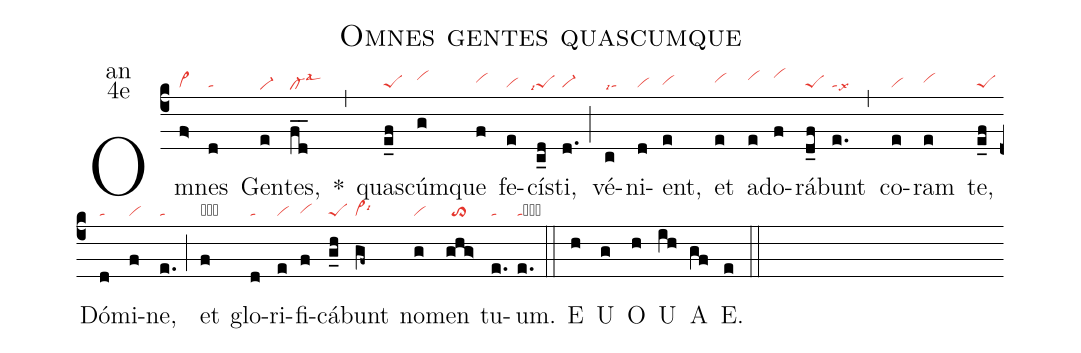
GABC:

name:Omnes gentes quascumque;
office-part:an;
mode:4e;
nabc-lines:1;
%%
(c4) Om(f>|vi>)nes(d|ta) Gen(e|vi-he)tes,(fd__|cl-helsal3) <sp>*</sp>(,) quas(e_f|peS)cúm(g|vihi)que(f|vihh) fe(e|vi)cís(c_d|``peSlsi7)ti,(d.|vi-) (;) vé(c|talsi7)ni(d|vi)ent,(e|vihg) et(e|vihh) a(e|vihi)do(f|vihj)rá(d_f|peS)bunt(e.|talsx9) (,) co(e|vi)ram(e|vihh) te,(e_f|peS) Dó(d|ta)mi(f|vi)ne,(e.|ta) (;) et(f|obvi) glo(d|ta)ri(e|vi)fi(f|vihg)cá(g_h|peS)bunt(gf~|vi>lsi6) no(g|vi)men(ghg>|//to>) tu(e.|ta)um.(e.|tacb) (::)
<eu>E(h) U(g) O(h) U(ih) A(gf) E.</eu>(e) (::)
